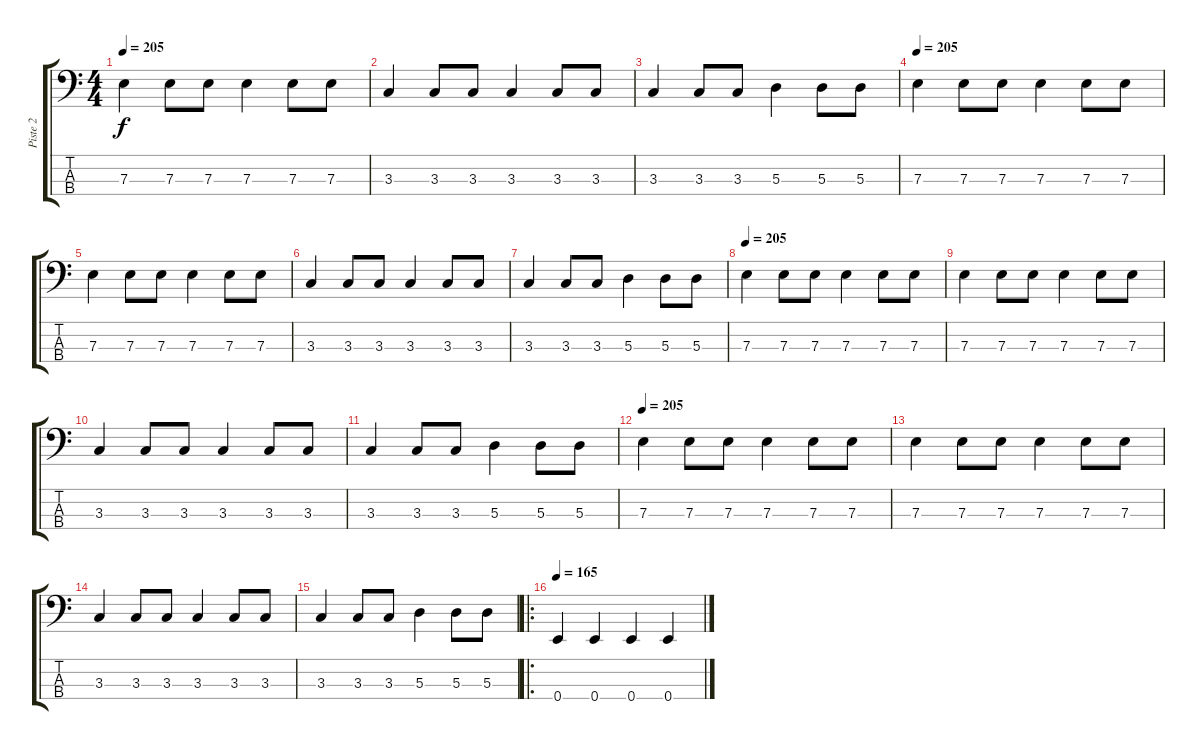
\track ("Piste 2" "Piste 2") {instrument electricbassfinger}
\staff {score tabs}
\tuning (G2 D2 A1 E1) {hide}
\ts (4 4)
\tempo 205
\clef f4
\ks c
7.3.4{dy f} 7.3.8 7.3.8 7.3.4 7.3.8 7.3.8 |
3.3.4 3.3.8 3.3.8 3.3.4 3.3.8 3.3.8 |
3.3.4 3.3.8 3.3.8 5.3.4 5.3.8 5.3.8 |
\tempo 205
7.3.4 7.3.8 7.3.8 7.3.4 7.3.8 7.3.8 |
7.3.4 7.3.8 7.3.8 7.3.4 7.3.8 7.3.8 |
3.3.4 3.3.8 3.3.8 3.3.4 3.3.8 3.3.8 |
3.3.4 3.3.8 3.3.8 5.3.4 5.3.8 5.3.8 |
\tempo 205
7.3.4 7.3.8 7.3.8 7.3.4 7.3.8 7.3.8 |
7.3.4 7.3.8 7.3.8 7.3.4 7.3.8 7.3.8 |
3.3.4 3.3.8 3.3.8 3.3.4 3.3.8 3.3.8 |
3.3.4 3.3.8 3.3.8 5.3.4 5.3.8 5.3.8 |
\tempo 205
7.3.4 7.3.8 7.3.8 7.3.4 7.3.8 7.3.8 |
7.3.4 7.3.8 7.3.8 7.3.4 7.3.8 7.3.8 |
3.3.4 3.3.8 3.3.8 3.3.4 3.3.8 3.3.8 |
3.3.4 3.3.8 3.3.8 5.3.4 5.3.8 5.3.8 |
\ro
\tempo 165
0.4.4 0.4.4 0.4.4 0.4.4
